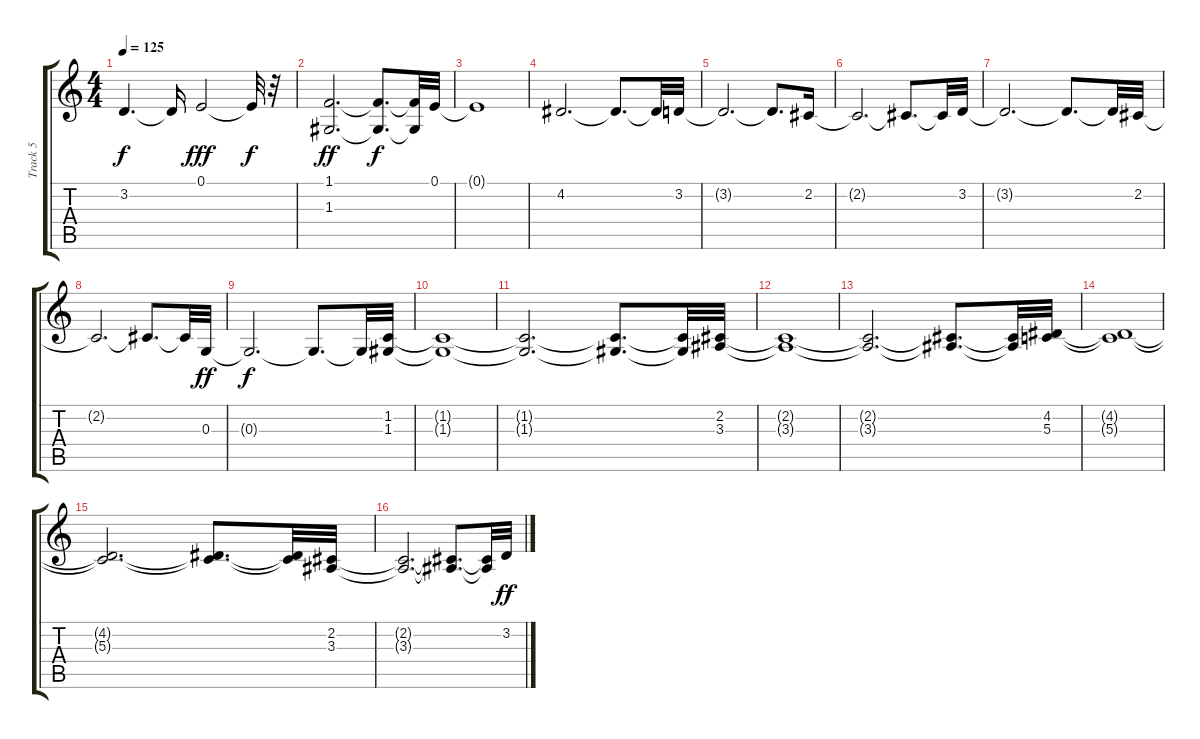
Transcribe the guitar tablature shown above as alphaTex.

\track ("Track 5" "Track 5") {instrument stringensemble2}
\staff {score tabs}
\tuning (E4 B3 G3 D3 A2 E2) {hide}
\ts (4 4)
\tempo 125
\clef g2
\ks c
3.2{t}.4{d dy f} 3.2{t}.16 0.1.2{dy fff} 0.1{t}.32{dy f} r.32 |
(1.1 1.3).2{d dy ff} (1.1{t} 1.3{t}).8{d dy f} (1.1{t} 1.3{t}).32 0.1.32 |
0.1{t}.1 |
4.2.2{d} 4.2{t}.8{d} 4.2{t}.32 3.2.32 |
3.2{t}.2{d} 3.2{t}.8{d} 2.2.16 |
2.2{t}.2{d} 2.2{t}.8{d} 2.2{t}.32 3.2.32 |
3.2{t}.2{d} 3.2{t}.8{d} 3.2{t}.32 2.2.32 |
2.2{t}.2{d} 2.2{t}.8{d} 2.2{t}.32 0.3.32{dy ff} |
0.3{t}.2{d dy f} 0.3{t}.8{d} 0.3{t}.32 (1.2 1.3).32 |
(1.2{t} 1.3{t}).1 |
(1.2{t} 1.3{t}).2{d} (1.2{t} 1.3{t}).8{d} (1.2{t} 1.3{t}).32 (2.2 3.3).32 |
(2.2{t} 3.3{t}).1 |
(2.2{t} 3.3{t}).2{d} (2.2{t} 3.3{t}).8{d} (2.2{t} 3.3{t}).32 (4.2 5.3).32 |
(4.2{t} 5.3{t}).1 |
(4.2{t} 5.3{t}).2{d} (4.2{t} 5.3{t}).8{d} (4.2{t} 5.3{t}).32 (2.2 3.3).32 |
(2.2{t} 3.3{t}).2{d} (2.2{t} 3.3{t}).8{d} (2.2{t} 3.3{t}).32 3.2.32{dy ff}
